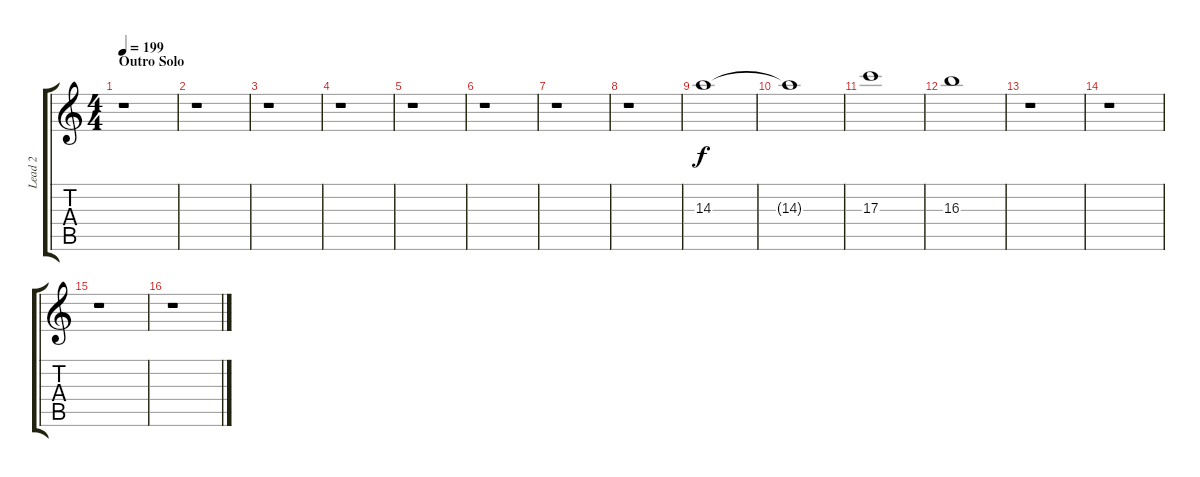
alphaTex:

\track ("Lead 2" "Lead 2") {instrument distortionguitar}
\staff {score tabs}
\tuning (E4 B3 G3 D3 A2 E2) {hide}
\ts (4 4)
\section ("" "Outro Solo")
\tempo 199
\clef g2
\ks c
r.1{dy f} |
r.1 |
r.1 |
r.1 |
r.1 |
r.1 |
r.1 |
r.1 |
14.3.1 |
14.3{t}.1 |
17.3.1 |
16.3.1 |
\section ("" "")
r.1 |
r.1 |
r.1 |
r.1
